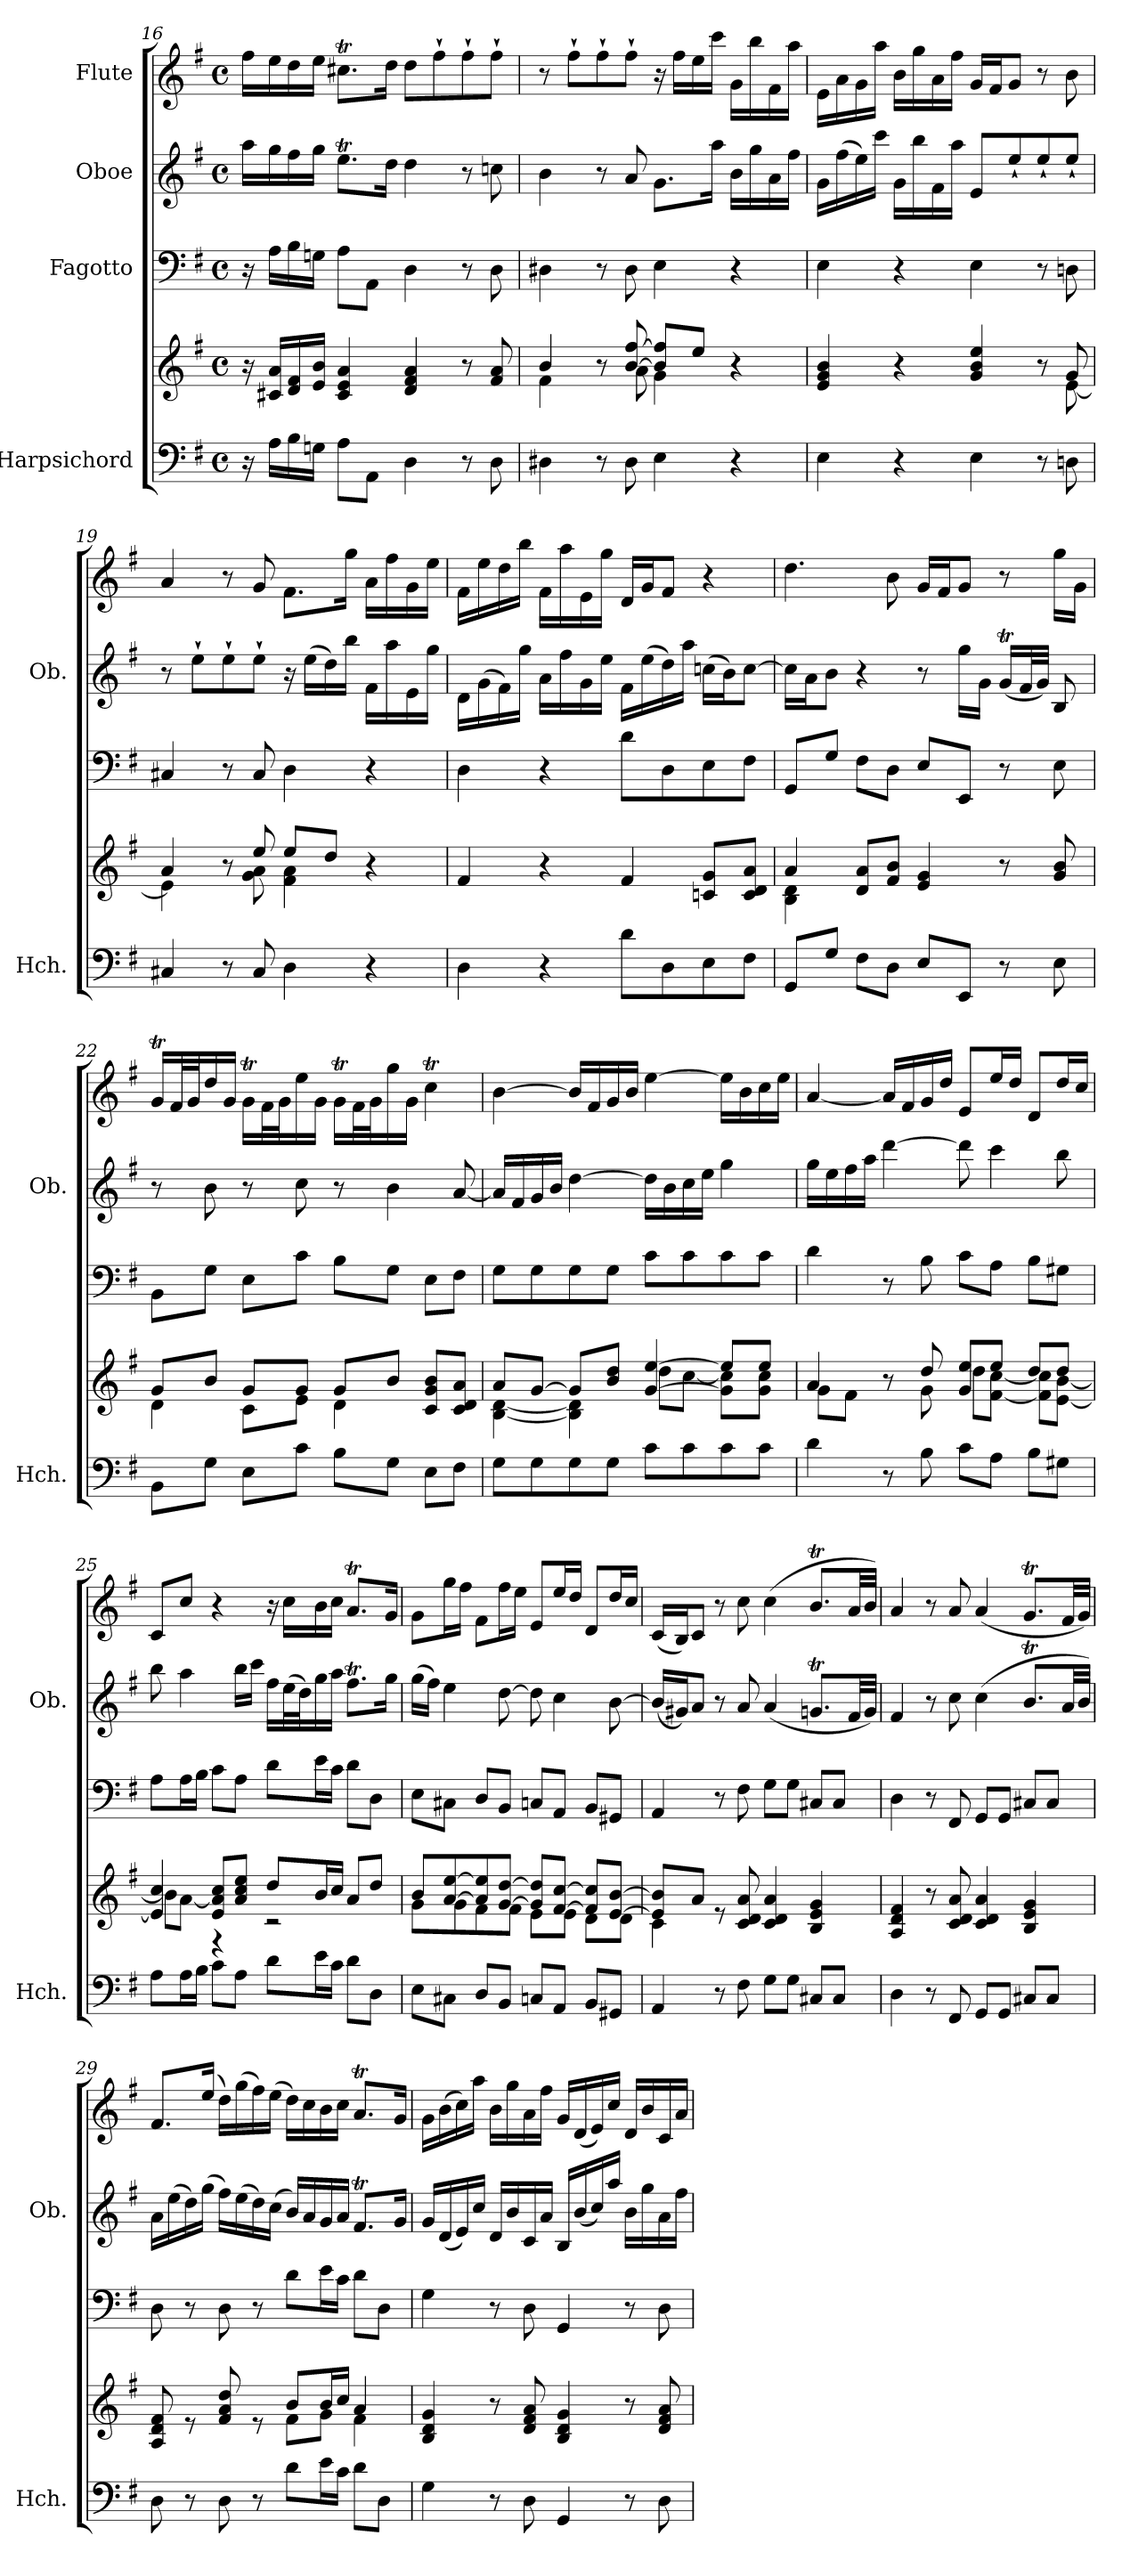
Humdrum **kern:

**kern	**kern	**kern	**kern	**kern
*part4	*part4	*part3	*part2	*part1
*staff5	*staff4	*staff3	*staff2	*staff1
*I"Harpsichord	*	*I"Fagotto	*I"Oboe	*I"Flute
*I'Hch.	*	*	*I'Ob.	*
!!LO:LB:g=z
*clefF4	*clefG2	*clefF4	*clefG2	*clefG2
*k[f#]	*k[f#]	*k[f#]	*k[f#]	*k[f#]
*M4/4	*M4/4	*M4/4	*M4/4	*M4/4
*met(c)	*met(c)	*met(c)	*met(c)	*met(c)
=16	=16	=16	=16	=16
16r	16r	16r	16aa\LL	16ff#\LL
16A\LL	16c#X/ 16a/LL	16A\LL	16gg\	16ee\
16B\	16d/ 16f#/	16B\	16ff#\	16dd\
16Gn\JJ	16e/ 16b/JJ	16Gn\JJ	16gg\JJ	16ee\JJ
8A\L	4c#/ 4e/ 4a/	8A\L	8.eeT\L	8.cc#Xt\L
8AA\J	.	8AA\J	.	.
.	.	.	16dd\Jk	16dd\Jk
4D\	4d/ 4f#/ 4a/	4D\	4dd\	8dd\L
.	.	.	.	8ff#`\
8r	8r	8r	8r	8ff#`\
8D\	8f#/ 8a/	8D\	8ccn\	8ff#`\J
=17	=17	=17	=17	=17
*	*^	*	*	*
4D#X\	4b/	4f#\	4D#X\	4b\	8r
.	.	.	.	.	8ff#`\L
8r	8r	8ryy	8r	8r	8ff#`\
8D#\	[8b/ [8ff#/	8a\	8D#\	8a/	8ff#`\J
4E\	8b/] 8ff#/]L	4g\	4E\	8.g\L	16r
.	.	.	.	.	16ff#\LL
.	8ee/J	.	.	.	16ee\
.	.	.	.	16aa\Jk	16ccc\JJ
4r	4r	4ryy	4r	16b\LL	16g\LL
.	.	.	.	16gg\	16bb\
.	.	.	.	16a\	16f#\
.	.	.	.	16ff#\JJ	16aa\JJ
=18	=18	=18	=18	=18	=18
4E\	4e/ 4g/ 4b/	2..ryy	4E\	16g\LL	16e\LL
.	.	.	.	(16ff#\	16a\
.	.	.	.	16ee\)	16g\
.	.	.	.	16ccc\JJ	16aa\JJ
4r	4r	.	4r	16g\LL	16b\LL
.	.	.	.	16bb\	16gg\
.	.	.	.	16f#\	16a\
.	.	.	.	16aa\JJ	16ff#\JJ
4E\	4g/ 4b/ 4ee/	.	4E\	8e/L	16g/LL
.	.	.	.	.	16f#/J
.	.	.	.	8ee`/	8g/J
8r	8r	.	8r	8ee`/	8r
8Dn\	8g/	[8e\	8Dn\	8ee`/J	8b\
=19	=19	=19	=19	=19	=19
4C#X/	4a/	4e\]	4C#X/	8r	4a/
.	.	.	.	8ee`\L	.
8r	8r	8ryy	8r	8ee`\	8r
8C#/	8ee/	8g\ 8a\	8C#/	8ee`\J	8g/
4D\	8ee/L	4f#\ 4a\	4D\	16r	8.f#\L
.	.	.	.	(16ee\LL	.
.	8dd/J	.	.	16dd\)	.
.	.	.	.	16bb\JJ	16gg\Jk
4r	4r	4ryy	4r	16f#\LL	16a\LL
.	.	.	.	16aa\	16ff#\
.	.	.	.	16e\	16g\
.	.	.	.	16gg\JJ	16ee\JJ
*	*v	*v	*	*	*
=20	=20	=20	=20	=20
4D\	4f#/	4D\	16d\LL	16f#\LL
.	.	.	(16g\	16ee\
.	.	.	16f#\)	16dd\
.	.	.	16gg\JJ	16bb\JJ
4r	4r	4r	16a\LL	16f#\LL
.	.	.	16ff#\	16aa\
.	.	.	16g\	16e\
.	.	.	16ee\JJ	16gg\JJ
8d\L	4f#/	8d\L	16f#\LL	16d/LL
.	.	.	(16ee\	16g/J
8D\	.	8D\	16dd\)	8f#/J
.	.	.	16aa\JJ	.
8E\	8cn/ 8g/L	8E\	(16ccn\LL	4r
.	.	.	16b\J)	.
8F#\J	8c/ 8d/ 8a/J	8F#\J	[8cc\J	.
=21	=21	=21	=21	=21
*	*^	*	*	*
8GG/L	4a/	4B\ 4d\	8GG/L	16cc\LL]	4.dd\
.	.	.	.	16a\J	.
8G/J	.	.	8G/J	8b\J	.
8F#\L	8d/ 8a/L	2.ryy	8F#\L	4r	.
8D\J	8f#/ 8b/J	.	8D\J	.	8b\
8E/L	4e/ 4g/	.	8E/L	8r	16g/LL
.	.	.	.	.	16f#/J
8EE/J	.	.	8EE/J	16gg\LL	8g/J
.	.	.	.	16g\JJ	.
8r	8r	.	8r	(16gT/LL	8r
.	.	.	.	32f#/L	.
.	.	.	.	32g/JJJ)	.
8E\	8g/ 8b/	.	8E\	8B/	16gg\LL
.	.	.	.	.	16g\JJ
!!LO:PB:g=z
=22	=22	=22	=22	=22	=22
8BB\L	8g/L	4d\	8BB\L	8r	16gT/LL
.	.	.	.	.	32f#/L
.	.	.	.	.	32g/J
8G\J	8b/J	.	8G\J	8b\	16dd/
.	.	.	.	.	16g/JJ
8E\L	8g/L	8c\L	8E\L	8r	16gT\LL
.	.	.	.	.	32f#\L
.	.	.	.	.	32g\J
8c\J	8g/J	8e\J	8c\J	8cc\	16ee\
.	.	.	.	.	16g\JJ
8B\L	8g/L	4d\	8B\L	8r	16gT\LL
.	.	.	.	.	32f#\L
.	.	.	.	.	32g\J
8G\J	8b/J	.	8G\J	4b\	16gg\
.	.	.	.	.	16g\JJ
8E\L	8c/ 8g/ 8b/L	4ryy	8E\L	.	4ccT\
8F#\J	8c/ 8d/ 8a/J	.	8F#\J	[8a/	.
=23	=23	=23	=23	=23	=23
8G\L	8a/L	[4B\ [4d\	8G\L	16a/LL]	[4b\
.	.	.	.	16f#/	.
8G\	[8g/J	.	8G\	16g/	.
.	.	.	.	16b/JJ	.
8G\	8g/L]	4B\] 4d\]	8G\	[4dd\	16b/LL]
.	.	.	.	.	16f#/
8G\J	8b/ 8dd/J	.	8G\J	.	16g/
.	.	.	.	.	16b/JJ
8c\L	[4g/ [4ee/	8dd\L	8c\L	16dd\LL]	[4ee\
.	.	.	.	16b\	.
8c\	.	[8cc\J	8c\	16cc\	.
.	.	.	.	16ee\JJ	.
8c\	8ee/L]	8g\] 8cc\]L	8c\	4gg\	16ee\LL]
.	.	.	.	.	16b\
8c\J	8ee/J	8g\ 8cc\J	8c\J	.	16cc\
.	.	.	.	.	16ee\JJ
=24	=24	=24	=24	=24	=24
4d\	4a/	8g\L	4d\	16gg\LL	[4a/
.	.	.	.	16ee\	.
.	.	8f#\J	.	16ff#\	.
.	.	.	.	16aa\JJ	.
8r	8r	8ryy	8r	[4ddd\	16a/LL]
.	.	.	.	.	16f#/
8B\	8dd/	8g\	8B\	.	16g/
.	.	.	.	.	16dd/JJ
8c\L	8g/ 8ee/L	8dd\L	8c\L	8ddd\]	8e/L
8A\J	8ee/J	[8f#\ [8cc\J	8A\J	4ccc\	16ee/L
.	.	.	.	.	16dd/JJ
8B\L	8dd/L	8f#\] 8cc\]L	8B\L	.	8d/L
8G#X\J	8dd/J	[8e\ [8b\J	8G#X\J	8bb\	16dd/L
.	.	.	.	.	16cc/JJ
=25	=25	=25	=25	=25	=25
8A\L	4e/] 4cc/	8b\L]	8A\L	8bb\	8c/L
16A\L	.	[8a\J	16A\L	4aa\	8cc/J
16B\JJ	.	.	16B\JJ	.	.
8c\L	8e/ 8a/] 8cc/L	4r	8c\L	.	4r
8A\J	8a/ 8cc/ 8ee/J	.	8A\J	16bb\LL	.
.	.	.	.	16ccc\JJ	.
8d\L	8dd/L	2r	8d\L	16ff#\LL	16r
.	.	.	.	(32ee\L	16cc\LL
.	.	.	.	32dd\J)	.
16e\L	16b/L	.	16e\L	16gg\	16b\
16c\JJ	16cc/JJ	.	16c\JJ	16aa\JJ	16cc\JJ
8d\L	8a/L	.	8d\L	8.ff#t\L	8.aT/L
8D\J	8dd/J	.	8D\J	.	.
.	.	.	.	16gg\Jk	16g/Jk
=26	=26	=26	=26	=26	=26
8E\L	8b/L	8g\L	8E\L	(16gg\LL	8g\L
.	.	.	.	16ff#\JJ)	.
8C#X\J	[8a/ [8ee/	8g\	8C#X\J	4ee\	16gg\L
.	.	.	.	.	16ff#\JJ
8D/L	8a/] 8ee/]	8f#\	8D/L	.	8f#\L
8BB/J	[8g/ [8dd/J	8f#\J	8BB/J	[8dd\	16ff#\L
.	.	.	.	.	16ee\JJ
8Cn/L	8g/] 8dd/]L	8e\L	8Cn/L	8dd\]	8e/L
8AA/J	[8f#/ [8cc/J	8e\J	8AA/J	4cc\	16ee/L
.	.	.	.	.	16dd/JJ
8BB/L	8f#/] 8cc/]L	8d\L	8BB/L	.	8d/L
8GG#X/J	[8e/ [8b/J	8d\J	8GG#X/J	[8b\	16dd/L
.	.	.	.	.	16cc/JJ
!!LO:LB:g=z
=27	=27	=27	=27	=27	=27
4AA/	8e/] 8b/]L	4c\	4AA/	(16b/LL]	(16c/LL
.	.	.	.	16g#X/J)	16B/J)
.	8a/J	.	.	8a/J	8c/J
8r	8re	2.ryy	8r	8r	8r
8F#\	8c/ 8d/ 8a/	.	8F#\	8a/	8cc\
8G\L	4c/ 4d/ 4a/	.	8G\L	(4a/	(4cc\
8G\J	.	.	8G\J	.	.
8C#X/L	4B/ 4e/ 4g/	.	8C#X/L	8.gnT/L	8.bt/L
8C#/J	.	.	8C#/J	.	.
.	.	.	.	32f#/LL	32a/LL
.	.	.	.	32g/JJJ)	32b/JJJ)
*	*v	*v	*	*	*
=28	=28	=28	=28	=28
4D\	4A/ 4d/ 4f#/	4D\	4f#/	4a/
8r	8r	8r	8r	8r
8FF#/	8c/ 8d/ 8a/	8FF#/	8cc\	8a/
8GG/L	4c/ 4d/ 4a/	8GG/L	(4cc\	(4a/
8GG/J	.	8GG/J	.	.
8C#X/L	4B/ 4e/ 4g/	8C#X/L	8.bt/L	8.gT/L
8C#/J	.	8C#/J	.	.
.	.	.	32a/LL	32f#/LL
.	.	.	32b/JJJ)	32g/JJJ)
=29	=29	=29	=29	=29
*	*^	*	*	*
8D\	8A/ 8d/ 8f#/	2ryy	8D\	16a\LL	8.f#/L
.	.	.	.	(16ee\	.
8r	8re	.	8r	16dd\)	.
.	.	.	.	(16gg\JJ	(16ee/Jk
8D\	8f#/ 8a/ 8dd/	.	8D\	16ff#\LL)	16dd\LL)
.	.	.	.	(16ee\	(16gg\
8r	8re	.	8r	16dd\)	16ff#\)
.	.	.	.	(16cc\JJ	(16ee\JJ
8d\L	8b/L	8f#\L	8d\L	16b/LL)	16dd\LL)
.	.	.	.	16a/	16cc\
16e\L	16b/L	8g\J	16e\L	16g/	16b\
16c\JJ	16cc/JJ	.	16c\JJ	16a/JJ	16cc\JJ
8d\L	4a/	4f#\	8d\L	8.f#t/L	8.aT/L
8D\J	.	.	8D\J	.	.
.	.	.	.	16g/Jk	16g/Jk
*	*v	*v	*	*	*
=30	=30	=30	=30	=30
4G\	4B/ 4d/ 4g/	4G\	16g/LL	16g\LL
.	.	.	(16d/	(16b\
.	.	.	16e/)	16cc\)
.	.	.	16cc/JJ	16aa\JJ
8r	8r	8r	16d/LL	16b\LL
.	.	.	16b/	16gg\
8D\	8d/ 8f#/ 8a/	8D\	16c/	16a\
.	.	.	16a/JJ	16ff#\JJ
4GG/	4B/ 4d/ 4g/	4GG/	16B/LL	16g/LL
.	.	.	(16b/	(16d/
.	.	.	16cc/)	16e/)
.	.	.	16aa/JJ	16cc/JJ
8r	8r	8r	16b\LL	16d/LL
.	.	.	16gg\	16b/
8D\	8d/ 8f#/ 8a/	8D\	16a\	16c/
.	.	.	16ff#\JJ	16a/JJ
=	=	=	=	=
*-	*-	*-	*-	*-
